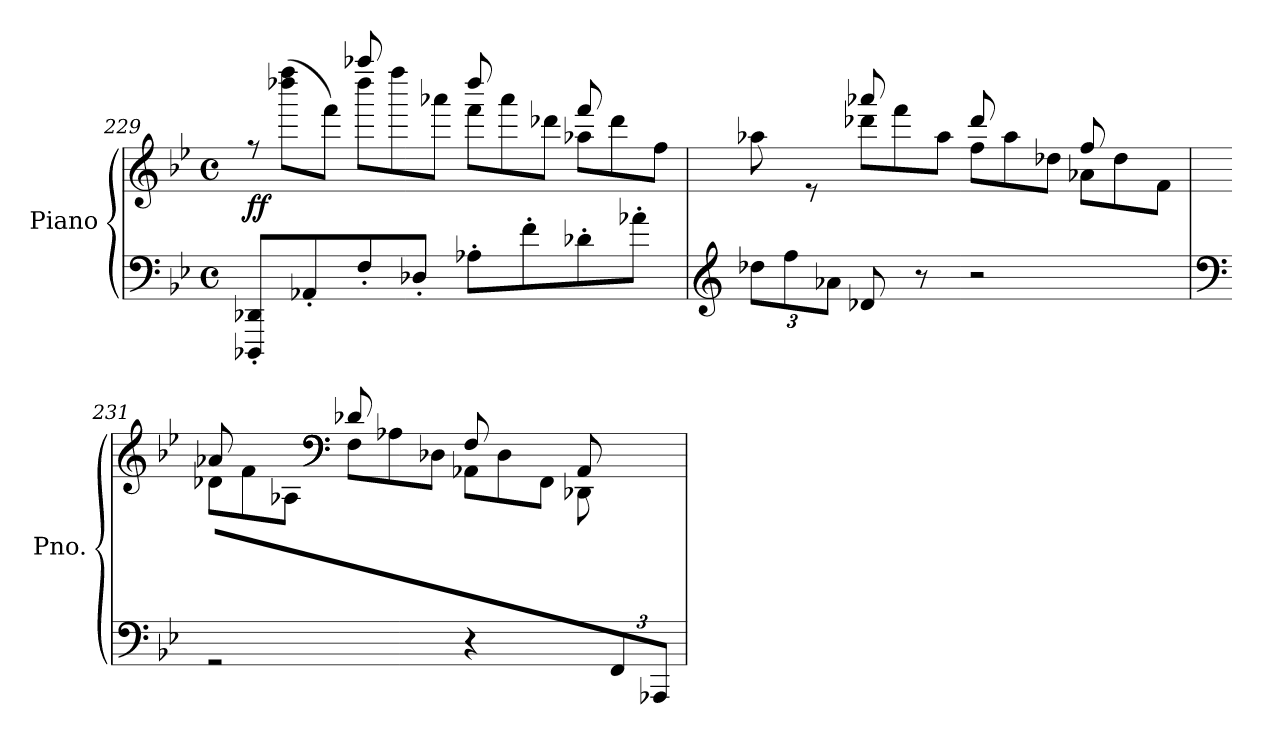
**kern	**kern	**dynam
*part1	*part1	*part1
*staff2	*staff1	*staff1/2
*I"Piano	*	*
*I'Pno.	*	*
*clefF4	*clefG2	*
*k[b-e-]	*k[b-e-]	*
*M4/4	*M4/4	*
*met(c)	*met(c)	*
=229	=229	=229
*	*^	*
*	*	*Xtuplet	*
!	!	!	!LO:DY:b
8DDD-X/' 8DD-X/'L	4raayy	12rff	ff
.	.	(>12dddd-X\ 12ffff\L	.
8AA-X'/	.	.	.
.	.	12fff\J)	.
8F'/	8aaaa-X/	12dddd-\L	.
.	.	12ffff\	.
8D-X'/J	8ryy	.	.
.	.	12aaa-X\J	.
8A-X'\L	8dddd-/	12fff\L	.
.	.	12aaa-\	.
8f'\	8ryy	.	.
.	.	12ddd-X\J	.
8d-X'\	8fff/	12aa-\L	.
.	.	12ddd-\	.
8a-X'\J	8ryy	.	.
.	.	12ff\J	.
=230	=230	=230	=230
*clefG2	*	*	*
*Xbrackettup	*	*	*
12dd-X\L	8aa-X\	4ryy	.
12ff\	.	.	.
.	8re	.	.
12a-X\J	.	.	.
8d-X/	8aaa-X/	12ddd-X\L	.
.	.	12fff\	.
8r	8ryy	.	.
.	.	12aa-\J	.
2r	8ddd-/	12ff\L	.
.	.	12aa-\	.
.	8ryy	.	.
.	.	12dd-X\J	.
.	8ff/	12a-X\L	.
.	.	12dd-\	.
.	8ryy	.	.
.	.	12f\J	.
*	*v	*v	*
!!LO:LB:g=z
=231	=231	=231
*clefF4	*	*
*	*^	*
*	*	*^	*
2r	8a-X/	12d-X\L	2.ryy	.
.	.	12f\	.	.
.	8ryy	.	.	.
.	.	12A-X\J	.	.
*	*clefF4	*	*	*
.	8d-X/	12F\L	.	.
.	.	12A-X\	.	.
.	8rFyy	.	.	.
.	.	12D-X\J	.	.
4r	8F/	12AA-X\L	.	.
.	.	12D-\	.	.
.	8ryy	.	.	.
.	.	12FF\J	.	.
12ryy	8AA-/	4rCCyy	12DD-X\L	.
12FF/	.	.	6ryy	.
.	8ryy	.	.	.
12AAA-X/J	.	.	.	.
*	*v	*v	*v	*
=	=	=
*-	*-	*-
